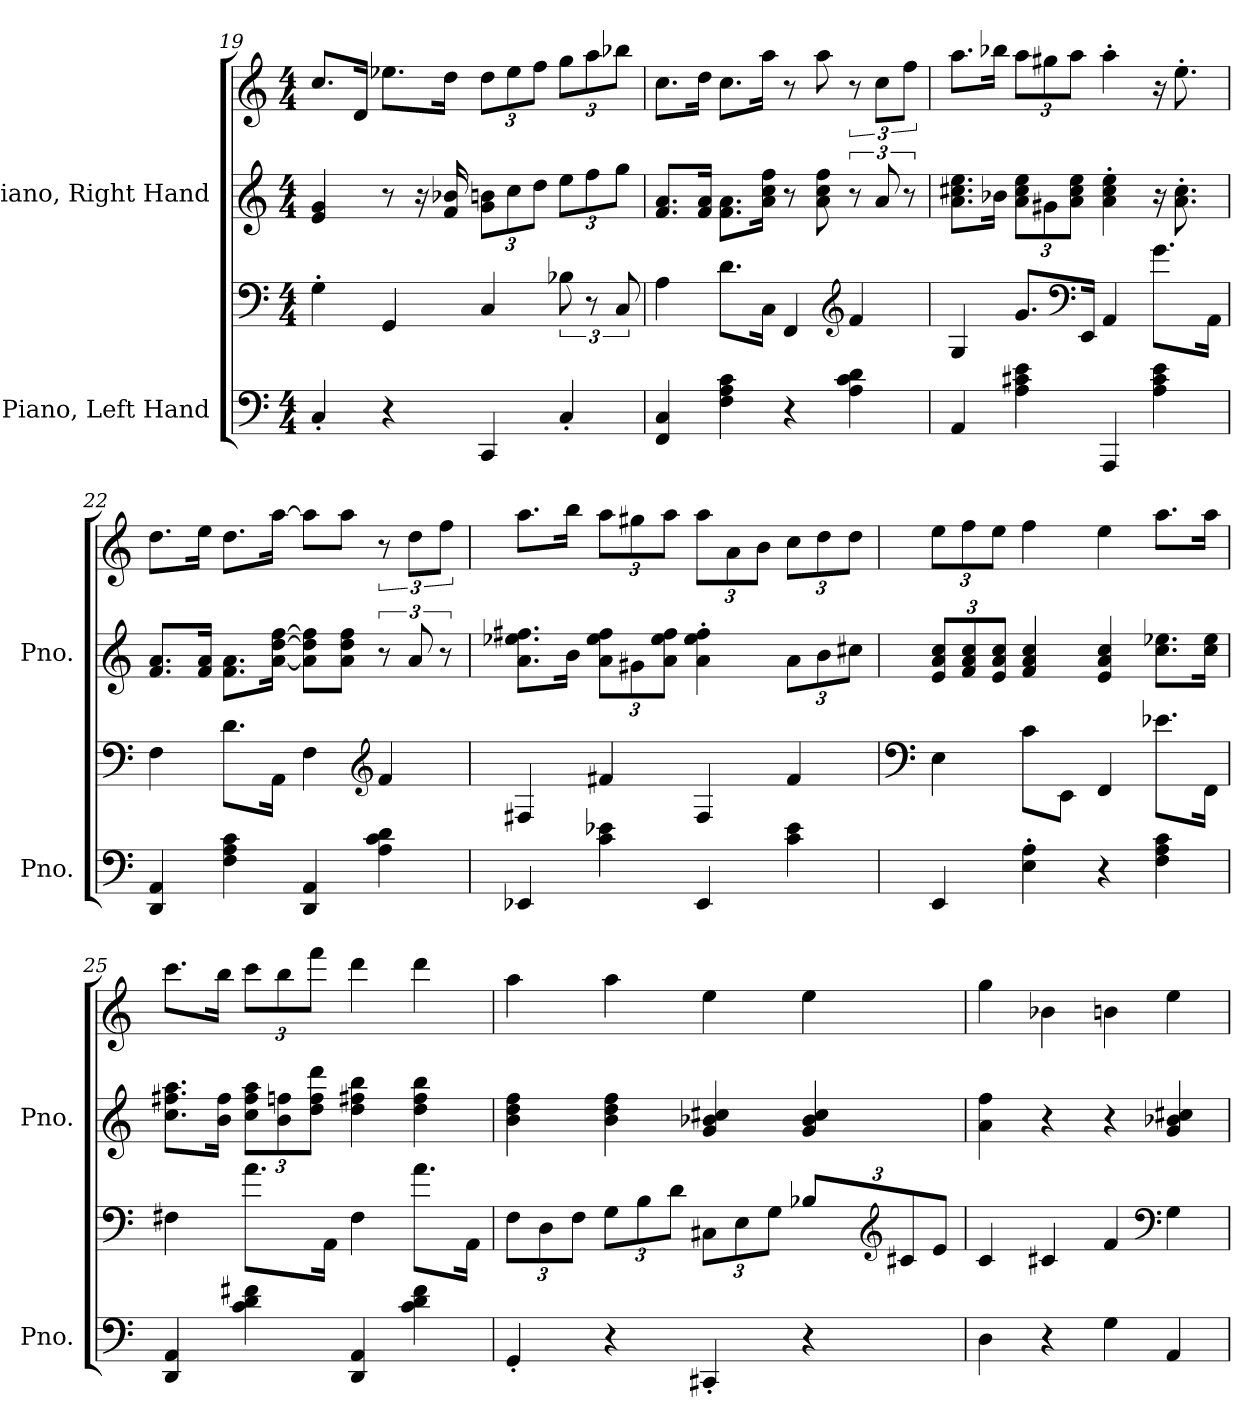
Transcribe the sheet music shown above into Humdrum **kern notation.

**kern	**kern	**kern	**kern
*part2	*part2	*part1	*part1
*staff4	*staff3	*staff2	*staff1
*I"Piano, Left Hand	*	*I"Piano, Right Hand	*
*I'Pno.	*	*I'Pno.	*
*clefF4	*clefF4	*clefG2	*clefG2
*k[]	*k[]	*k[]	*k[]
*M4/4	*M4/4	*M4/4	*M4/4
=19	=19	=19	=19
4C'/	4G'\	4e/ 4g/	8.cc/L
.	.	.	16d/Jk
4r	4GG/	8r	8.ee-X\L
.	.	16r	.
.	.	16f/ 16b-X/	16dd\Jk
*	*	*Xbrackettup	*Xbrackettup
4CC/	4C/	12g\ 12bn\L	12dd\L
.	.	12cc\	12ee-\
.	.	12dd\J	12ff\J
4C'/	12B-X\	12ee\L	12gg\L
.	12r	12ff\	12aa\
.	12C/	12gg\J	12bb-X\J
=20	=20	=20	=20
4FF/ 4C/	4A\	8.f/ 8.a/L	8.cc\L
.	.	16f/ 16a/Jk	16dd\Jk
4F\ 4A\ 4c\	8.d\L	8.f\ 8.a\L	8.cc\L
.	16C\Jk	16a\ 16cc\ 16ff\Jk	16aa\Jk
4r	4FF/	8r	8r
.	.	8a\ 8cc\ 8ff\	8aa\
*	*clefG2	*	*
*	*	*brackettup	*brackettup
4A\ 4c\ 4d\	4f/	12r	12r
.	.	12a/	12cc\L
.	.	12r	12ff\J
!!LO:PB:g=z
=21	=21	=21	=21
4AA/	4G/	8.a\ 8.cc#X\ 8.ee\L	8.aa\L
.	.	16b-X\Jk	16bb-X\Jk
*	*	*Xbrackettup	*Xbrackettup
4A\ 4c#X\ 4e\	8.g/L	12a\ 12cc#\ 12ee\L	12aa\L
.	.	12g#X\	12gg#X\
.	.	12a\ 12cc#\ 12ee\J	12aa\J
*	*clefF4	*	*
.	16EE/Jk	.	.
4AAA/	4AA/	4a\' 4cc#\' 4ee\'	4aa'\
4A\ 4c#\ 4e\	8.g\L	16r	16r
.	.	8.a\' 8.cc#\'	8.ee'\
.	16AA\Jk	.	.
=22	=22	=22	=22
4DD/ 4AA/	4F\	8.f/ 8.a/L	8.dd\L
.	.	16f/ 16a/Jk	16ee\Jk
4F\ 4A\ 4c\	8.d\L	8.f\ 8.a\L	8.dd\L
.	16AA\Jk	[16a\ [16dd\ [16ff\Jk	[16aa\Jk
4DD/ 4AA/	4F\	8a\] 8dd\] 8ff\]L	8aa\L]
.	.	8a\ 8dd\ 8ff\J	8aa\J
*	*clefG2	*	*
*	*	*brackettup	*brackettup
4A\ 4c\ 4d\	4f/	12r	12r
.	.	12a/	12dd\L
.	.	12r	12ff\J
=23	=23	=23	=23
4EE-X/	4F#X/	8.a\ 8.ee-X\ 8.ff#X\L	8.aa\L
.	.	16b\Jk	16bb\Jk
*	*	*Xbrackettup	*Xbrackettup
4c\ 4e-X\	4f#X/	12a\ 12ee-\ 12ff#\L	12aa\L
.	.	12g#X\	12gg#X\
.	.	12a\ 12ee-\ 12ff#\J	12aa\J
4EE-/	4F#/	4a\' 4ee-\' 4ff#\'	12aa\L
.	.	.	12a\
.	.	.	12b\J
4c\ 4e-\	4f#/	12a\L	12cc\L
.	.	12b\	12dd\
.	.	12cc#X\J	12dd\J
!!LO:LB:g=z
=24	=24	=24	=24
*	*clefF4	*	*
4EE/	4E\	12e/ 12a/ 12cc/L	12ee\L
.	.	12f/ 12a/ 12cc/	12ff\
.	.	12e/ 12a/ 12cc/J	12ee\J
4E\' 4A\'	8c\L	4f/ 4a/ 4cc/	4ff\
.	8EE\J	.	.
4r	4FF/	4e/ 4a/ 4cc/	4ee\
4F\ 4A\ 4c\	8.e-X\L	8.cc\ 8.ee-X\L	8.aa\L
.	16FF\Jk	16cc\ 16ee-\Jk	16aa\Jk
=25	=25	=25	=25
4DD/ 4AA/	4F#X\	8.cc\ 8.ff#X\ 8.aa\L	8.ccc\L
.	.	16b\ 16ff#\Jk	16bb\Jk
4c\ 4d\ 4f#X\	8.a\L	12cc\ 12ff#\ 12aa\L	12ccc\L
.	.	12b\ 12ffn\	12bb\
.	.	12dd\ 12ff\ 12ddd\J	12fff\J
.	16AA\Jk	.	.
4DD/ 4AA/	4F#\	4dd\ 4ff#X\ 4bb\	4ddd\
4c\ 4d\ 4f#\	8.a\L	4dd\ 4ff#\ 4bb\	4ddd\
.	16AA\Jk	.	.
=26	=26	=26	=26
*	*Xbrackettup	*	*
4GG'/	12F\L	4b\ 4dd\ 4ff\	4aa\
.	12D\	.	.
.	12F\J	.	.
4r	12G\L	4b\ 4dd\ 4ff\	4aa\
.	12B\	.	.
.	12d\J	.	.
4CC#X'/	12C#X\L	4g/ 4b-X/ 4cc#X/	4ee\
.	12E\	.	.
.	12G\J	.	.
4r	12B-X/L	4g/ 4b-/ 4cc#/	4ee\
*	*clefG2	*	*
.	12c#X/	.	.
.	12e/J	.	.
!!LO:LB:g=z
=27	=27	=27	=27
4D\	4c/	4a\ 4ff\	4gg\
4r	4c#X/	4r	4b-X\
4G\	4f/	4r	4bn\
*	*clefF4	*	*
4AA/	4G\	4g/ 4b-X/ 4cc#X/	4ee\
=	=	=	=
*-	*-	*-	*-
